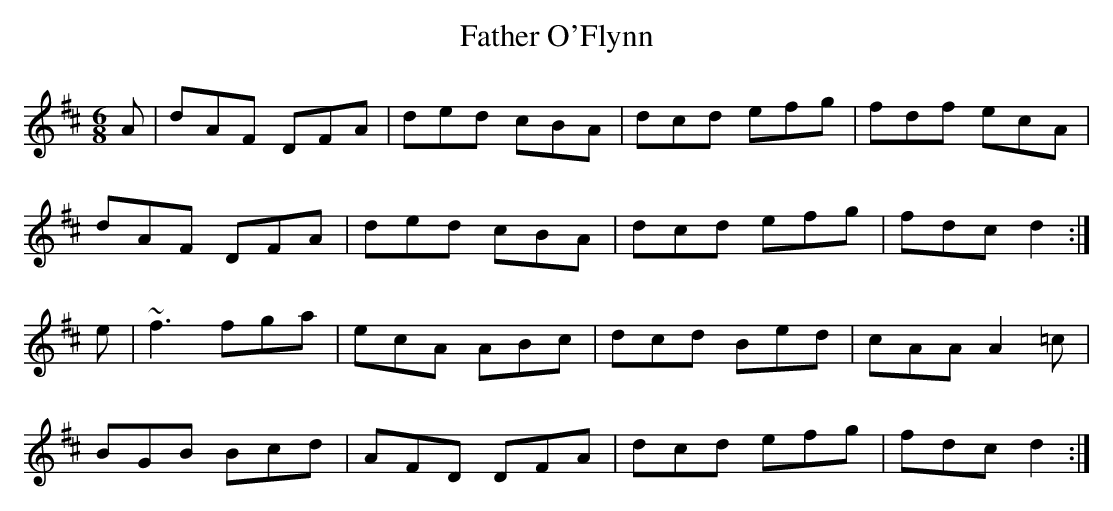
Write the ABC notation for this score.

X:1
T:Father O'Flynn
M:6/8
K:D
A|dAF DFA|ded cBA|dcd efg|fdf ecA|
dAF DFA|ded cBA|dcd efg| fdc d2:|
e|~f3 fga|ecA ABc|dcd Bed|cAA A2=c|
BGB Bcd|AFD DFA| dcd efg|fdc d2:|
